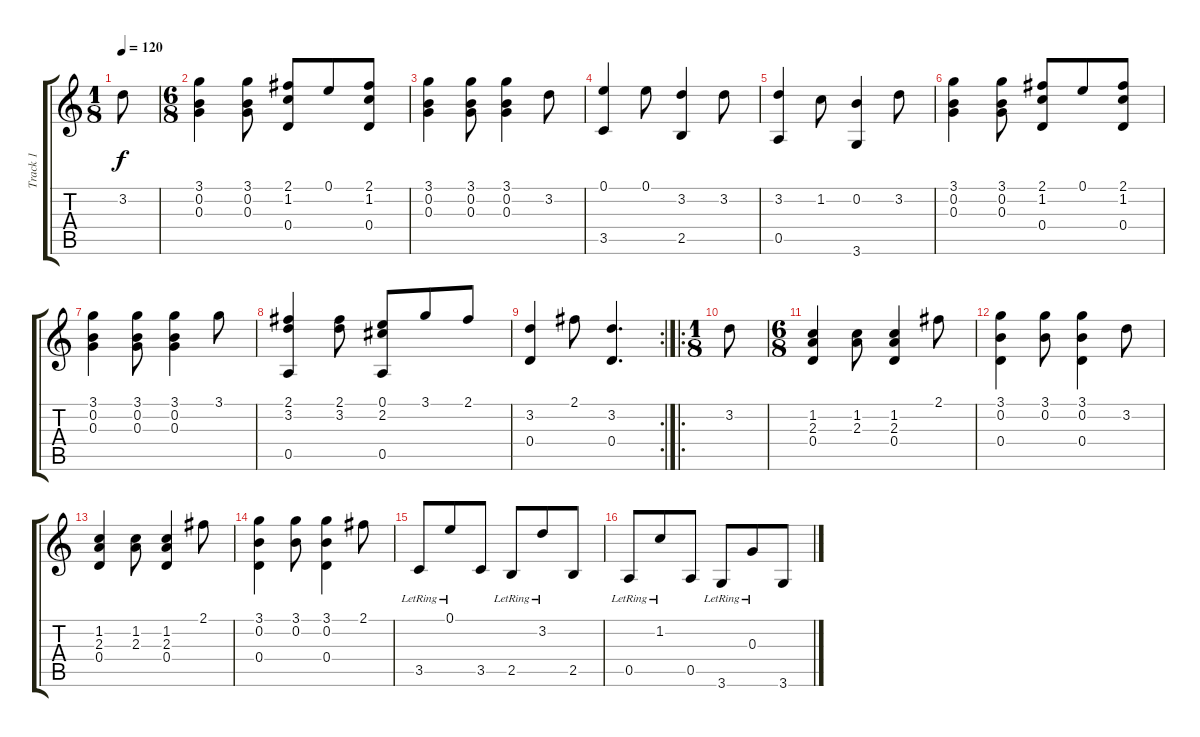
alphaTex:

\track ("Track 1" "Track 1") {instrument acousticguitarnylon}
\staff {score tabs}
\tuning (E4 B3 G3 D3 A2 E2) {hide}
\ts (1 8)
\tempo 120
\clef g2
\ks c
3.2.8{dy f instrument acousticguitarnylon} |
\ts (6 8)
(3.1 0.2 0.3).4 (3.1 0.2 0.3).8 (2.1 1.2 0.4).8 0.1.8 (2.1 1.2 0.4).8 |
(3.1 0.2 0.3).4 (3.1 0.2 0.3).8 (3.1 0.2 0.3).4 3.2.8 |
(0.1 3.5).4 0.1.8 (3.2 2.5).4 3.2.8 |
(3.2 0.5).4 1.2.8 (0.2 3.6).4 3.2.8 |
(3.1 0.2 0.3).4 (3.1 0.2 0.3).8 (2.1 1.2 0.4).8 0.1.8 (2.1 1.2 0.4).8 |
(3.1 0.2 0.3).4 (3.1 0.2 0.3).8 (3.1 0.2 0.3).4 3.1.8 |
(2.1 3.2 0.5).4 (2.1 3.2).8 (0.1 2.2 0.5).8 3.1.8 2.1.8 |
\rc 2
(3.2 0.4).4 2.1.8 (3.2 0.4).4{d} |
\ro
\ts (1 8)
3.2.8 |
\ts (6 8)
(1.2 2.3 0.4).4 (1.2 2.3).8 (1.2 2.3 0.4).4 2.1.8 |
(3.1 0.2 0.4).4 (3.1 0.2).8 (3.1 0.2 0.4).4 3.2.8 |
(1.2 2.3 0.4).4 (1.2 2.3).8 (1.2 2.3 0.4).4 2.1.8 |
(3.1 0.2 0.4).4 (3.1 0.2).8 (3.1 0.2 0.4).4 2.1.8 |
3.5{lr}.8 0.1{lr}.8 3.5.8 2.5{lr}.8 3.2{lr}.8 2.5.8 |
0.5{lr}.8 1.2{lr}.8 0.5.8 3.6{lr}.8 0.3{lr}.8 3.6.8
